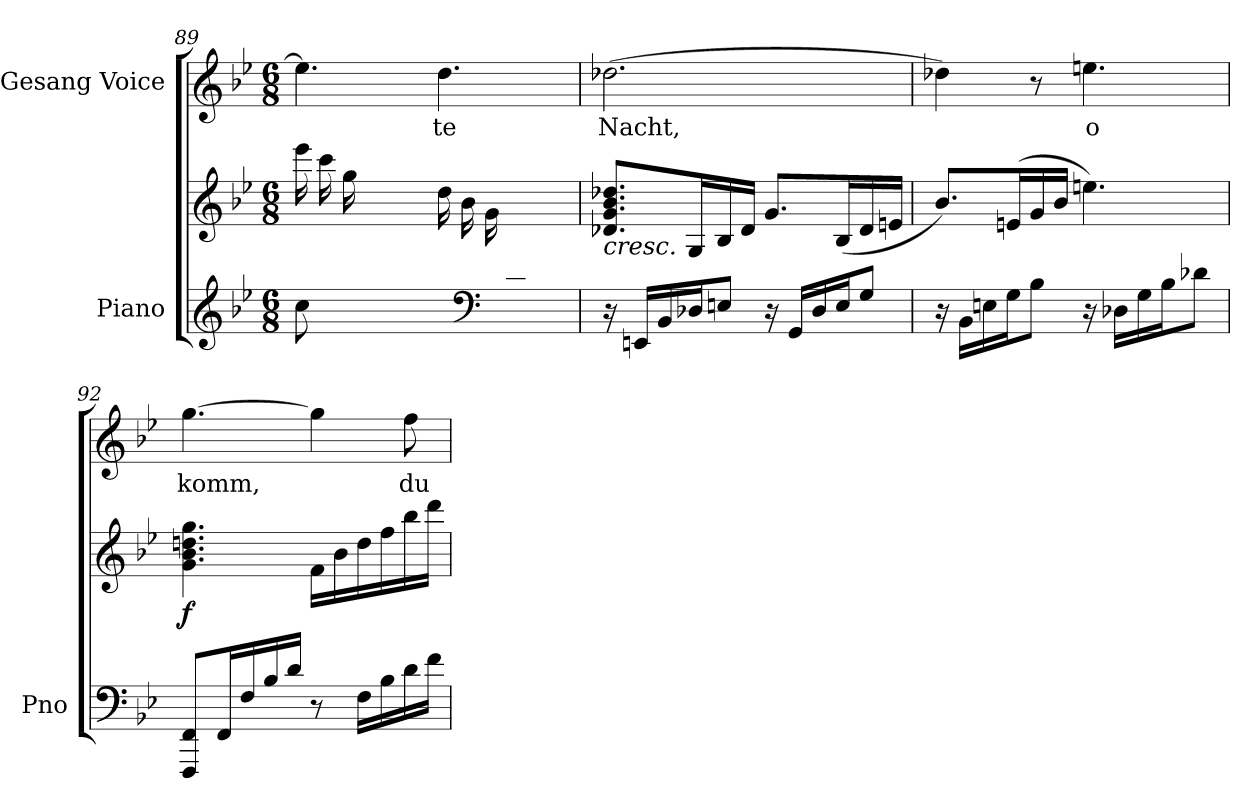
**kern	**kern	**dynam	**kern	**text
*part2	*part2	*part2	*part1	*part1
*staff3	*staff2	*staff2/3	*staff1	*staff1
*I"Piano	*	*	*I"Gesang Voice	*
*I'Pno	*	*	*	*
*clefG2	*clefG2	*	*clefG2	*
*k[b-e-]	*k[b-e-]	*	*k[b-e-]	*
*M6/8	*M6/8	*	*M6/8	*
=89	=89	=89	=89	=89
*^	*	*	*	*
8.ryy	8cc\	16eee-\LL	.	4.ee-\]	.
.	.	16ccc\	.	.	.
.	8ryy	16gg\	.	.	.
16ee-/	.	8.ryy	.	.	.
16cc/	8ryy	.	.	.	.
16g/JJ	.	.	.	.	.
!	!	!	!	!	!LO:LY:b
8.ryy	8ryy	(16dd\LL	.	4.dd\	-te
.	.	16b-\	.	.	.
*clefF4	*	*	*	*	*
.	8ryy	16g\	.	.	.
16d/	.	8.ryy	.	.	.
16B-/	16ryy	.	.	.	.
16G/JJ)	16ryy	.	.	.	.
=90	=90	=90	=90	=90	=90
!	!	!LO:TX:b:i:t=cresc.	!	!	!
!	!	!	!	!	!LO:LY:b
*v	*v	*	*	*	*
16r	8.d-X/ 8.g/ 8.b-/ 8.dd-X/L	.	[2.dd-X\	Nacht,
16EEn/LL	.	.	.	.
16BB-/	.	.	.	.
16D-X/J	16G/L	.	.	.
8En/J	16B-/	.	.	.
.	16d-/JJ	.	.	.
16r	(8.g/L	.	.	.
16GG/LL	.	.	.	.
16D-/	.	.	.	.
16E/J	(16B-/L	.	.	.
8G/J	16d-/	.	.	.
.	16en/JJ	.	.	.
!!LO:LB:g=z
=91	=91	=91	=91	=91
16r	8.b-/L)	.	4dd-X\]	.
16BB-\LL	.	.	.	.
16En\	.	.	.	.
16G\J	(16en/L	.	.	.
8B-\J	16g/	.	8r	.
.	16b-/JJ	.	.	.
!	!	!	!	!LO:LY:b
16r	4.een\)	.	4.een\	o
16D-X\LL	.	.	.	.
16G\	.	.	.	.
16B-\J	.	.	.	.
8d-X\J	.	.	.	.
=92	=92	=92	=92	=92
!	!	!LO:DY:b	!	!LO:LY:b
8FFF/ 8FF/L	4.g\ 4.b-\ 4.ddn\ 4.gg\	f	[4.gg\	komm,
16FF/L	.	.	.	.
16F/	.	.	.	.
16B-/	.	.	.	.
16d/JJ	.	.	.	.
8r	16f\LL	.	4gg\]	.
.	16b-\	.	.	.
16F\LL	16dd\	.	.	.
16B-\	16ff\	.	.	.
!	!	!	!	!LO:LY:b
16d\	16bb-\	.	8ff\	du
16f\JJ	16ddd\JJ	.	.	.
=	=	=	=	=
*-	*-	*-	*-	*-
